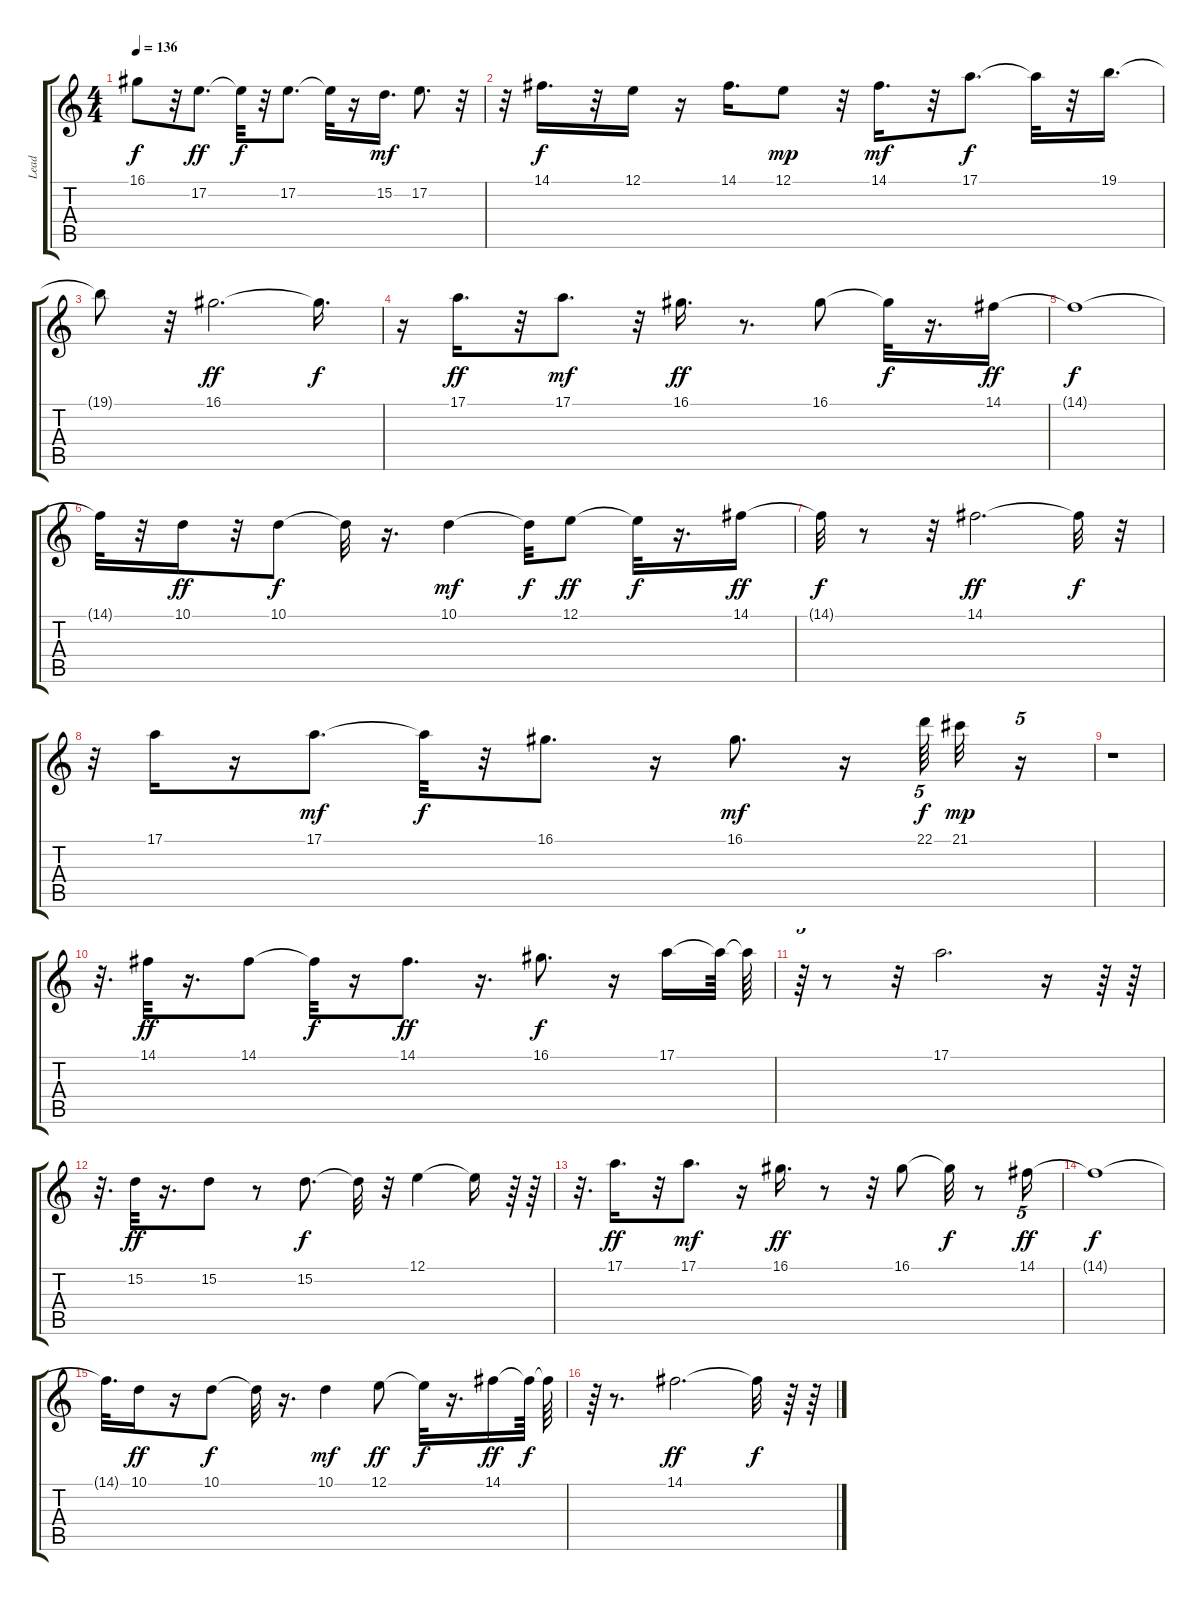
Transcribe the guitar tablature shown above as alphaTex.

\track ("Lead" "Lead") {instrument piccolo}
\staff {score tabs}
\tuning (E4 B3 G3 D3 A2 E2) {hide}
\ts (4 4)
\tempo 136
\clef g2
\ks c
16.1{t}.8{dy f} r.32 17.2.8{d dy ff} 17.2{t}.32{dy f} r.32 17.2.8{d} 17.2{t}.32 r.16 15.2.16{d dy mf} 17.2.8{d} r.32 |
r.32 14.1.16{d dy f} r.32 12.1.16 r.16 14.1.16{d} 12.1.8{dy mp} r.32 14.1.16{d dy mf} r.32 17.1.8{d dy f} 17.1{t}.32 r.32 19.1.16{d} |
19.1{t}.8 r.32 16.1.2{d dy ff} 16.1{t}.16{d dy f} |
r.16 17.1.16{d dy ff} r.32 17.1.8{d dy mf} r.32 16.1.16{d dy ff} r.8{d} 16.1.8 16.1{t}.32{dy f} r.16{d} 14.1.16{dy ff} |
14.1{t}.1{dy f} |
14.1{t}.32 r.32 10.1.16{dy ff} r.32 10.1.8{dy f} 10.1{t}.32 r.16{d} 10.1.4{dy mf} 10.1{t}.32{dy f} 12.1.8{dy ff} 12.1{t}.32{dy f} r.16{d} 14.1.16{dy ff} |
14.1{t}.32{dy f} r.8 r.32 14.1.2{d dy ff} 14.1{t}.32{dy f} r.32 |
r.32 17.1.16 r.16 17.1.8{d dy mf} 17.1{t}.32{dy f} r.32 16.1.8{d} r.16 16.1.8{d dy mf} r.16 22.1.64{tu (5 4) dy f} 21.1.32{dy mp} r.16{tu (5 4)} |
r.1 |
r.32{d} 14.1.32{dy ff} r.16{d} 14.1.8 14.1{t}.32{dy f} r.16 14.1.8{d dy ff} r.16{d} 16.1.8{d dy f} r.16 17.1.16 17.1{t}.64 17.1{t}.64 |
r.64{tu (5 4)} r.8 r.32 17.1.2{d} r.16 r.64 r.64 |
r.32{d} 15.2.32{dy ff} r.16{d} 15.2.8 r.8 15.2.8{d dy f} 15.2{t}.32 r.32 12.1.4 12.1{t}.16 r.64 r.64 |
r.32{d} 17.1.16{d dy ff} r.32 17.1.8{d dy mf} r.16 16.1.16{d dy ff} r.8 r.32 16.1.8 16.1{t}.32{dy f} r.8 14.1.16{tu (5 4) dy ff} |
14.1{t}.1{dy f} |
14.1{t}.32{d} 10.1.16{dy ff} r.16 10.1.8{dy f} 10.1{t}.32 r.16{d} 10.1.4{dy mf} 12.1.8{dy ff} 12.1{t}.32{dy f} r.16{d} 14.1.16{dy ff} 14.1{t}.64{dy f} 14.1{t}.64 |
r.64{tu (5 4)} r.8{d} 14.1.2{d dy ff} 14.1{t}.32{dy f} r.64 r.64
